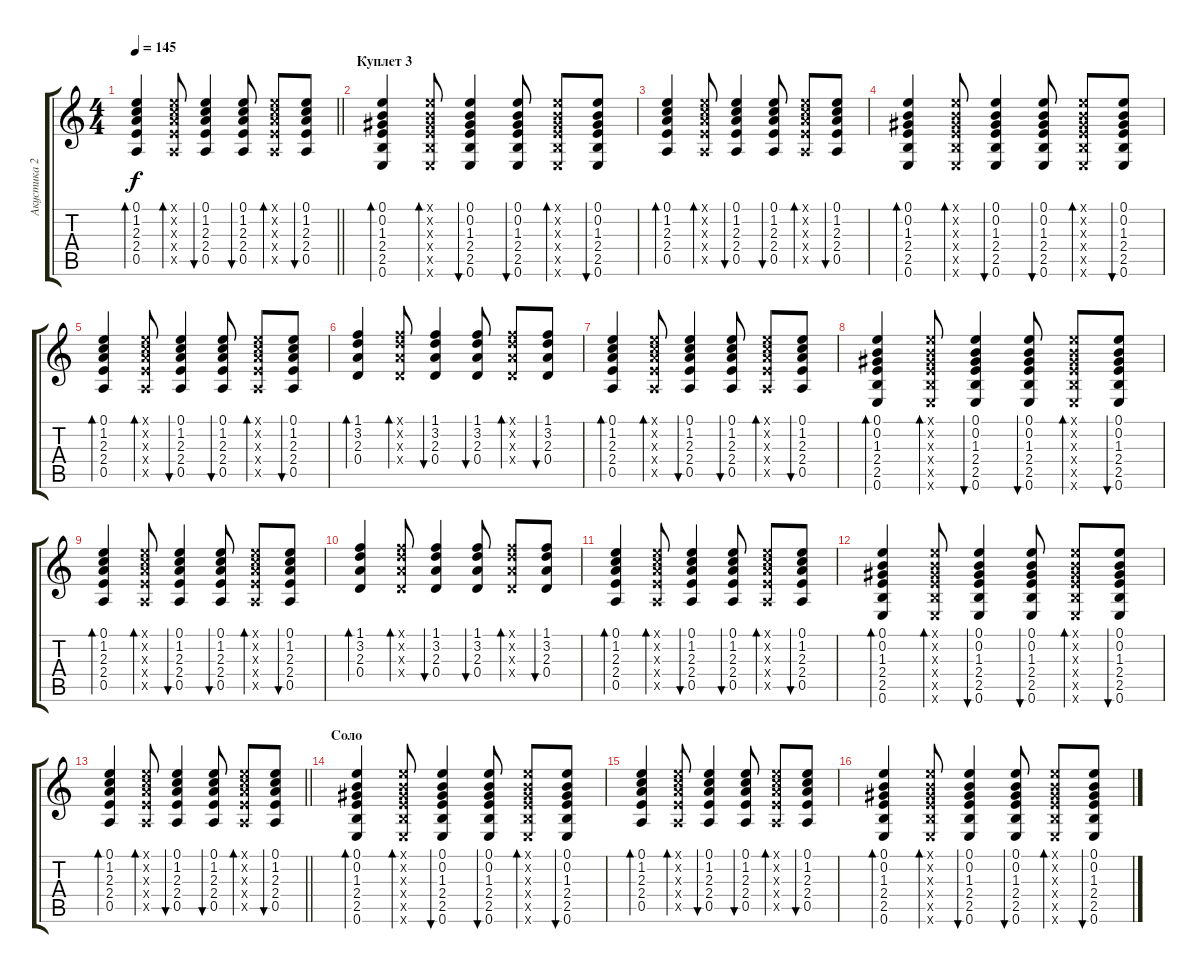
\track ("Акустика 2" "Акустика 2") {instrument acousticguitarsteel}
\staff {score tabs}
\tuning (E4 B3 G3 D3 A2 E2) {hide}
\ts (4 4)
\tempo 145
\clef g2
\barLineRight lightlight
\ks c
(0.1 1.2 2.3 2.4 0.5).4{bd 60 dy f} (0.1{x} 1.2{x} 2.3{x} 2.4{x} 0.5{x}).8{bd 60} (0.1 1.2 2.3 2.4 0.5).4{bu 60} (0.1 1.2 2.3 2.4 0.5).8{bu 60} (0.1{x} 1.2{x} 2.3{x} 2.4{x} 0.5{x}).8{bd 60} (0.1 1.2 2.3 2.4 0.5).8{bu 60} |
\section ("" "Куплет 3")
(0.1 0.2 1.3 2.4 2.5 0.6).4{bd 60} (0.1{x} 0.2{x} 1.3{x} 2.4{x} 2.5{x} 0.6{x}).8{bd 60} (0.1 0.2 1.3 2.4 2.5 0.6).4{bu 60} (0.1 0.2 1.3 2.4 2.5 0.6).8{bu 60} (0.1{x} 0.2{x} 1.3{x} 2.4{x} 2.5{x} 0.6{x}).8{bd 60} (0.1 0.2 1.3 2.4 2.5 0.6).8{bu 60} |
(0.1 1.2 2.3 2.4 0.5).4{bd 60} (0.1{x} 1.2{x} 2.3{x} 2.4{x} 0.5{x}).8{bd 60} (0.1 1.2 2.3 2.4 0.5).4{bu 60} (0.1 1.2 2.3 2.4 0.5).8{bu 60} (0.1{x} 1.2{x} 2.3{x} 2.4{x} 0.5{x}).8{bd 60} (0.1 1.2 2.3 2.4 0.5).8{bu 60} |
(0.1 0.2 1.3 2.4 2.5 0.6).4{bd 60} (0.1{x} 0.2{x} 1.3{x} 2.4{x} 2.5{x} 0.6{x}).8{bd 60} (0.1 0.2 1.3 2.4 2.5 0.6).4{bu 60} (0.1 0.2 1.3 2.4 2.5 0.6).8{bu 60} (0.1{x} 0.2{x} 1.3{x} 2.4{x} 2.5{x} 0.6{x}).8{bd 60} (0.1 0.2 1.3 2.4 2.5 0.6).8{bu 60} |
(0.1 1.2 2.3 2.4 0.5).4{bd 60} (0.1{x} 1.2{x} 2.3{x} 2.4{x} 0.5{x}).8{bd 60} (0.1 1.2 2.3 2.4 0.5).4{bu 60} (0.1 1.2 2.3 2.4 0.5).8{bu 60} (0.1{x} 1.2{x} 2.3{x} 2.4{x} 0.5{x}).8{bd 60} (0.1 1.2 2.3 2.4 0.5).8{bu 60} |
(1.1 3.2 2.3 0.4).4{bd 60} (1.1{x} 3.2{x} 2.3{x} 0.4{x}).8{bd 60} (1.1 3.2 2.3 0.4).4{bu 60} (1.1 3.2 2.3 0.4).8{bu 60} (1.1{x} 3.2{x} 2.3{x} 0.4{x}).8{bd 60} (1.1 3.2 2.3 0.4).8{bu 60} |
(0.1 1.2 2.3 2.4 0.5).4{bd 60} (0.1{x} 1.2{x} 2.3{x} 2.4{x} 0.5{x}).8{bd 60} (0.1 1.2 2.3 2.4 0.5).4{bu 60} (0.1 1.2 2.3 2.4 0.5).8{bu 60} (0.1{x} 1.2{x} 2.3{x} 2.4{x} 0.5{x}).8{bd 60} (0.1 1.2 2.3 2.4 0.5).8{bu 60} |
(0.1 0.2 1.3 2.4 2.5 0.6).4{bd 60} (0.1{x} 0.2{x} 1.3{x} 2.4{x} 2.5{x} 0.6{x}).8{bd 60} (0.1 0.2 1.3 2.4 2.5 0.6).4{bu 60} (0.1 0.2 1.3 2.4 2.5 0.6).8{bu 60} (0.1{x} 0.2{x} 1.3{x} 2.4{x} 2.5{x} 0.6{x}).8{bd 60} (0.1 0.2 1.3 2.4 2.5 0.6).8{bu 60} |
(0.1 1.2 2.3 2.4 0.5).4{bd 60} (0.1{x} 1.2{x} 2.3{x} 2.4{x} 0.5{x}).8{bd 60} (0.1 1.2 2.3 2.4 0.5).4{bu 60} (0.1 1.2 2.3 2.4 0.5).8{bu 60} (0.1{x} 1.2{x} 2.3{x} 2.4{x} 0.5{x}).8{bd 60} (0.1 1.2 2.3 2.4 0.5).8{bu 60} |
(1.1 3.2 2.3 0.4).4{bd 60} (1.1{x} 3.2{x} 2.3{x} 0.4{x}).8{bd 60} (1.1 3.2 2.3 0.4).4{bu 60} (1.1 3.2 2.3 0.4).8{bu 60} (1.1{x} 3.2{x} 2.3{x} 0.4{x}).8{bd 60} (1.1 3.2 2.3 0.4).8{bu 60} |
(0.1 1.2 2.3 2.4 0.5).4{bd 60} (0.1{x} 1.2{x} 2.3{x} 2.4{x} 0.5{x}).8{bd 60} (0.1 1.2 2.3 2.4 0.5).4{bu 60} (0.1 1.2 2.3 2.4 0.5).8{bu 60} (0.1{x} 1.2{x} 2.3{x} 2.4{x} 0.5{x}).8{bd 60} (0.1 1.2 2.3 2.4 0.5).8{bu 60} |
(0.1 0.2 1.3 2.4 2.5 0.6).4{bd 60} (0.1{x} 0.2{x} 1.3{x} 2.4{x} 2.5{x} 0.6{x}).8{bd 60} (0.1 0.2 1.3 2.4 2.5 0.6).4{bu 60} (0.1 0.2 1.3 2.4 2.5 0.6).8{bu 60} (0.1{x} 0.2{x} 1.3{x} 2.4{x} 2.5{x} 0.6{x}).8{bd 60} (0.1 0.2 1.3 2.4 2.5 0.6).8{bu 60} |
\barLineRight lightlight
(0.1 1.2 2.3 2.4 0.5).4{bd 60} (0.1{x} 1.2{x} 2.3{x} 2.4{x} 0.5{x}).8{bd 60} (0.1 1.2 2.3 2.4 0.5).4{bu 60} (0.1 1.2 2.3 2.4 0.5).8{bu 60} (0.1{x} 1.2{x} 2.3{x} 2.4{x} 0.5{x}).8{bd 60} (0.1 1.2 2.3 2.4 0.5).8{bu 60} |
\section ("" "Соло")
(0.1 0.2 1.3 2.4 2.5 0.6).4{bd 60} (0.1{x} 0.2{x} 1.3{x} 2.4{x} 2.5{x} 0.6{x}).8{bd 60} (0.1 0.2 1.3 2.4 2.5 0.6).4{bu 60} (0.1 0.2 1.3 2.4 2.5 0.6).8{bu 60} (0.1{x} 0.2{x} 1.3{x} 2.4{x} 2.5{x} 0.6{x}).8{bd 60} (0.1 0.2 1.3 2.4 2.5 0.6).8{bu 60} |
(0.1 1.2 2.3 2.4 0.5).4{bd 60} (0.1{x} 1.2{x} 2.3{x} 2.4{x} 0.5{x}).8{bd 60} (0.1 1.2 2.3 2.4 0.5).4{bu 60} (0.1 1.2 2.3 2.4 0.5).8{bu 60} (0.1{x} 1.2{x} 2.3{x} 2.4{x} 0.5{x}).8{bd 60} (0.1 1.2 2.3 2.4 0.5).8{bu 60} |
(0.1 0.2 1.3 2.4 2.5 0.6).4{bd 60} (0.1{x} 0.2{x} 1.3{x} 2.4{x} 2.5{x} 0.6{x}).8{bd 60} (0.1 0.2 1.3 2.4 2.5 0.6).4{bu 60} (0.1 0.2 1.3 2.4 2.5 0.6).8{bu 60} (0.1{x} 0.2{x} 1.3{x} 2.4{x} 2.5{x} 0.6{x}).8{bd 60} (0.1 0.2 1.3 2.4 2.5 0.6).8{bu 60}
